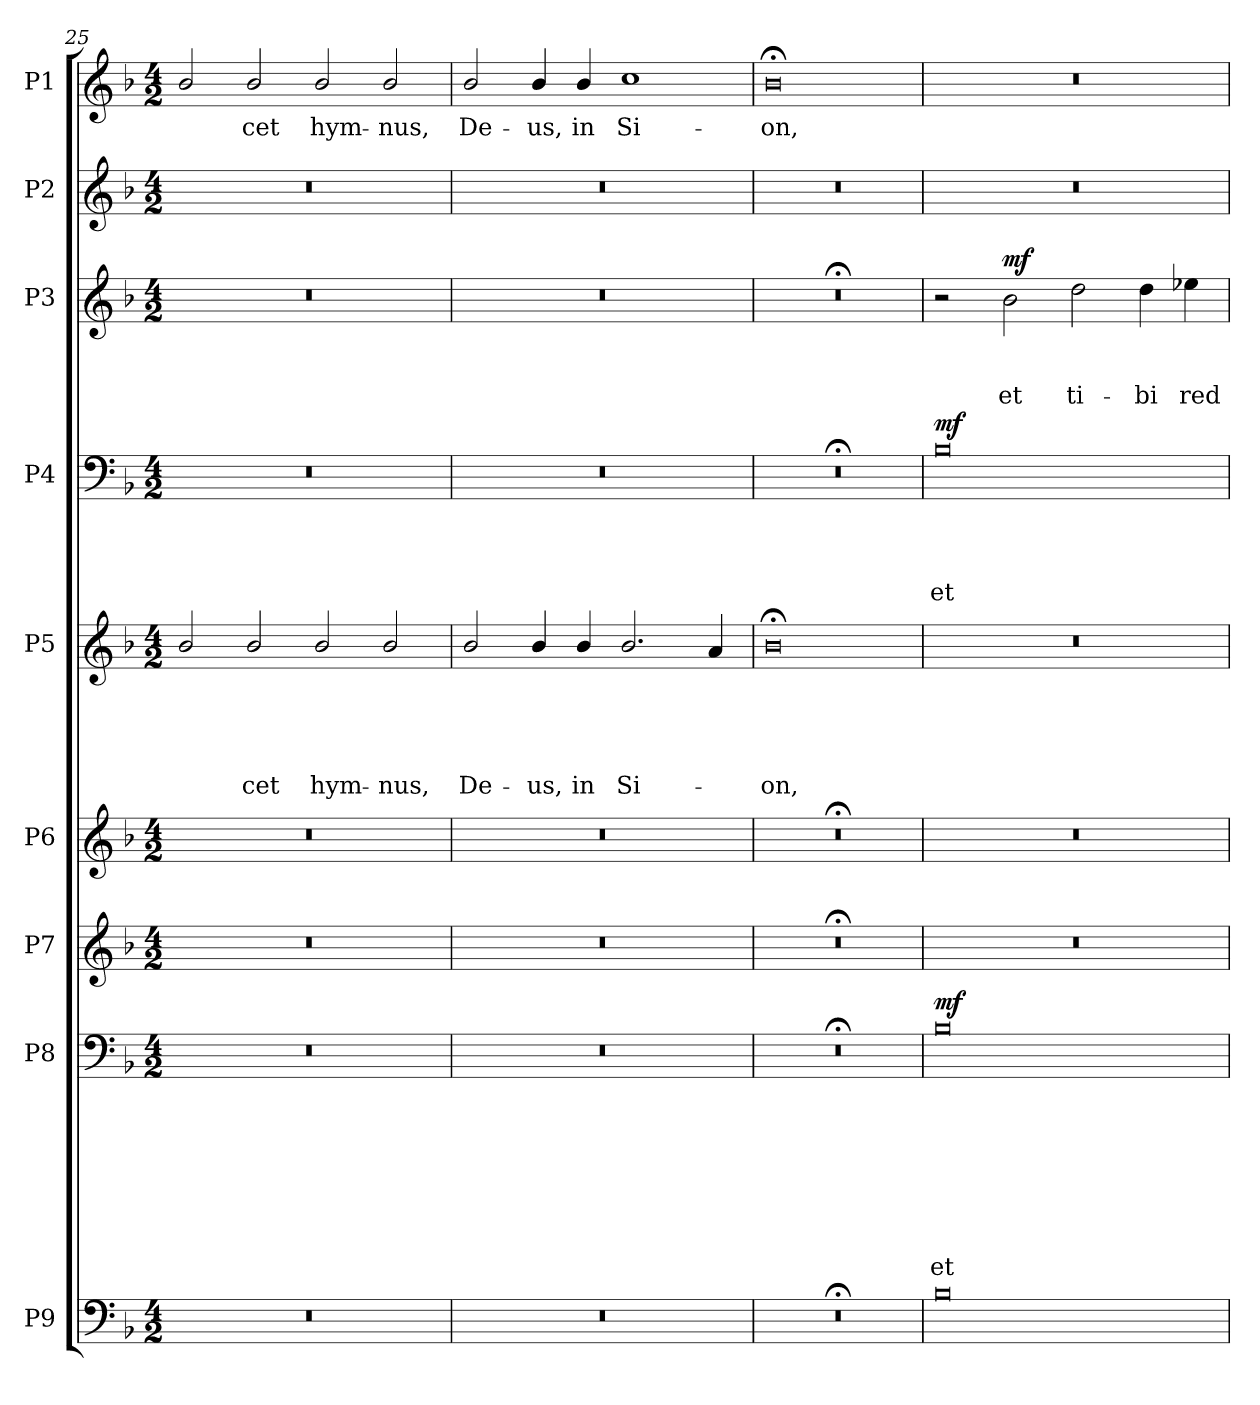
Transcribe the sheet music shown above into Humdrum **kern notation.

**kern	**kern	**text	**text	**text	**text	**text	**text	**text	**text	**dynam	**kern	**kern	**kern	**text	**text	**text	**text	**text	**kern	**text	**text	**text	**text	**dynam	**kern	**text	**text	**text	**dynam	**kern	**kern	**text
*part9	*part8	*part8	*part8	*part8	*part8	*part8	*part8	*part8	*part8	*part8	*part7	*part6	*part5	*part5	*part5	*part5	*part5	*part5	*part4	*part4	*part4	*part4	*part4	*part4	*part3	*part3	*part3	*part3	*part3	*part2	*part1	*part1
*staff9	*staff8	*staff8	*staff8	*staff8	*staff8	*staff8	*staff8	*staff8	*staff8	*staff8	*staff7	*staff6	*staff5	*staff5	*staff5	*staff5	*staff5	*staff5	*staff4	*staff4	*staff4	*staff4	*staff4	*staff4	*staff3	*staff3	*staff3	*staff3	*staff3	*staff2	*staff1	*staff1
*I"P9	*I"P8	*	*	*	*	*	*	*	*	*	*I"P7	*I"P6	*I"P5	*	*	*	*	*	*I"P4	*	*	*	*	*	*I"P3	*	*	*	*	*I"P2	*I"P1	*
*clefF4	*clefF4	*	*	*	*	*	*	*	*	*	*clefG2	*clefG2	*clefG2	*	*	*	*	*	*clefF4	*	*	*	*	*	*clefG2	*	*	*	*	*clefG2	*clefG2	*
*	*	*	*	*	*	*	*	*	*	*	*ITrd7c12	*	*	*	*	*	*	*	*	*	*	*	*	*	*ITrd7c12	*	*	*	*	*	*	*
*k[b-]	*k[b-]	*	*	*	*	*	*	*	*	*	*k[b-]	*k[b-]	*k[b-]	*	*	*	*	*	*k[b-]	*	*	*	*	*	*k[b-]	*	*	*	*	*k[b-]	*k[b-]	*
*F:	*F:	*	*	*	*	*	*	*	*	*	*F:	*F:	*F:	*	*	*	*	*	*F:	*	*	*	*	*	*F:	*	*	*	*	*F:	*F:	*
*M4/2	*M4/2	*	*	*	*	*	*	*	*	*	*M4/2	*M4/2	*M4/2	*	*	*	*	*	*M4/2	*	*	*	*	*	*M4/2	*	*	*	*	*M4/2	*M4/2	*
=25	=25	=25	=25	=25	=25	=25	=25	=25	=25	=25	=25	=25	=25	=25	=25	=25	=25	=25	=25	=25	=25	=25	=25	=25	=25	=25	=25	=25	=25	=25	=25	=25
!LO:N:vis=1	!LO:N:vis=1	!	!	!	!	!	!	!	!	!	!LO:N:vis=1	!LO:N:vis=1	!	!	!	!	!	!	!LO:N:vis=1	!	!	!	!	!	!LO:N:vis=1	!	!	!	!	!LO:N:vis=1	!	!
0r	0r	.	.	.	.	.	.	.	.	.	0r	0r	2b-/	.	.	.	.	.	0r	.	.	.	.	.	0r	.	.	.	.	0r	2b-/	.
!	!	!	!	!	!	!	!	!	!	!	!	!	!	!	!	!	!	!LO:LY:b	!	!	!	!	!	!	!	!	!	!	!	!	!	!LO:LY:b
.	.	.	.	.	.	.	.	.	.	.	.	.	2b-/	.	.	.	.	-cet	.	.	.	.	.	.	.	.	.	.	.	.	2b-/	-cet
!	!	!	!	!	!	!	!	!	!	!	!	!	!	!	!	!	!	!LO:LY:b	!	!	!	!	!	!	!	!	!	!	!	!	!	!LO:LY:b
.	.	.	.	.	.	.	.	.	.	.	.	.	2b-/	.	.	.	.	hym-	.	.	.	.	.	.	.	.	.	.	.	.	2b-/	hym-
!	!	!	!	!	!	!	!	!	!	!	!	!	!	!	!	!	!	!LO:LY:b	!	!	!	!	!	!	!	!	!	!	!	!	!	!LO:LY:b
.	.	.	.	.	.	.	.	.	.	.	.	.	2b-/	.	.	.	.	-nus,	.	.	.	.	.	.	.	.	.	.	.	.	2b-/	-nus,
=26	=26	=26	=26	=26	=26	=26	=26	=26	=26	=26	=26	=26	=26	=26	=26	=26	=26	=26	=26	=26	=26	=26	=26	=26	=26	=26	=26	=26	=26	=26	=26	=26
!LO:N:vis=1	!LO:N:vis=1	!	!	!	!	!	!	!	!	!	!LO:N:vis=1	!LO:N:vis=1	!	!	!	!	!	!LO:LY:b	!LO:N:vis=1	!	!	!	!	!	!LO:N:vis=1	!	!	!	!	!LO:N:vis=1	!	!LO:LY:b
0r	0r	.	.	.	.	.	.	.	.	.	0r	0r	2b-/	.	.	.	.	De-	0r	.	.	.	.	.	0r	.	.	.	.	0r	2b-/	De-
!	!	!	!	!	!	!	!	!	!	!	!	!	!	!	!	!	!	!LO:LY:b	!	!	!	!	!	!	!	!	!	!	!	!	!	!LO:LY:b
.	.	.	.	.	.	.	.	.	.	.	.	.	4b-/	.	.	.	.	-us,	.	.	.	.	.	.	.	.	.	.	.	.	4b-/	-us,
!	!	!	!	!	!	!	!	!	!	!	!	!	!	!	!	!	!	!LO:LY:b	!	!	!	!	!	!	!	!	!	!	!	!	!	!LO:LY:b
.	.	.	.	.	.	.	.	.	.	.	.	.	4b-/	.	.	.	.	in	.	.	.	.	.	.	.	.	.	.	.	.	4b-/	in
!	!	!	!	!	!	!	!	!	!	!	!	!	!	!	!	!	!	!LO:LY:b	!	!	!	!	!	!	!	!	!	!	!	!	!	!LO:LY:b
.	.	.	.	.	.	.	.	.	.	.	.	.	2.b-/	.	.	.	.	Si-	.	.	.	.	.	.	.	.	.	.	.	.	1cc	Si-
.	.	.	.	.	.	.	.	.	.	.	.	.	4a/	.	.	.	.	.	.	.	.	.	.	.	.	.	.	.	.	.	.	.
!!LO:PB:g=z
=27	=27	=27	=27	=27	=27	=27	=27	=27	=27	=27	=27	=27	=27	=27	=27	=27	=27	=27	=27	=27	=27	=27	=27	=27	=27	=27	=27	=27	=27	=27	=27	=27
!LO:N:vis=1	!LO:N:vis=1	!	!	!	!	!	!	!	!	!	!LO:N:vis=1	!LO:N:vis=1	!	!	!	!	!	!LO:LY:b	!LO:N:vis=1	!	!	!	!	!	!LO:N:vis=1	!	!	!	!	!LO:N:vis=1	!	!LO:LY:b
0r;<	0r;<	.	.	.	.	.	.	.	.	.	0r;<	0r;<	0b-;<	.	.	.	.	-on,	0r;<	.	.	.	.	.	0r;<	.	.	.	.	0r	0b-;<	-on,
=28	=28	=28	=28	=28	=28	=28	=28	=28	=28	=28	=28	=28	=28	=28	=28	=28	=28	=28	=28	=28	=28	=28	=28	=28	=28	=28	=28	=28	=28	=28	=28	=28
!	!	!	!	!	!	!	!	!	!LO:LY:b	!LO:DY:a	!LO:N:vis=1	!LO:N:vis=1	!LO:N:vis=1	!	!	!	!	!	!	!	!	!	!LO:LY:b	!LO:DY:a	!	!	!	!	!	!LO:N:vis=1	!LO:N:vis=1	!
0B-	0B-	.	.	.	.	.	.	.	et	mf	0r	0r	0r	.	.	.	.	.	0B-	.	.	.	et	mf	2r	.	.	.	.	0r	0r	.
!	!	!	!	!	!	!	!	!	!	!	!	!	!	!	!	!	!	!	!	!	!	!	!	!	!	!	!	!LO:LY:b	!LO:DY:a	!	!	!
.	.	.	.	.	.	.	.	.	.	.	.	.	.	.	.	.	.	.	.	.	.	.	.	.	2B-\	.	.	et	mf	.	.	.
!	!	!	!	!	!	!	!	!	!	!	!	!	!	!	!	!	!	!	!	!	!	!	!	!	!	!	!	!LO:LY:b	!	!	!	!
.	.	.	.	.	.	.	.	.	.	.	.	.	.	.	.	.	.	.	.	.	.	.	.	.	2d\	.	.	ti-	.	.	.	.
!	!	!	!	!	!	!	!	!	!	!	!	!	!	!	!	!	!	!	!	!	!	!	!	!	!	!	!	!LO:LY:b	!	!	!	!
.	.	.	.	.	.	.	.	.	.	.	.	.	.	.	.	.	.	.	.	.	.	.	.	.	4d\	.	.	-bi	.	.	.	.
!	!	!	!	!	!	!	!	!	!	!	!	!	!	!	!	!	!	!	!	!	!	!	!	!	!	!	!	!LO:LY:b	!	!	!	!
.	.	.	.	.	.	.	.	.	.	.	.	.	.	.	.	.	.	.	.	.	.	.	.	.	4e-X\	.	.	red-	.	.	.	.
=	=	=	=	=	=	=	=	=	=	=	=	=	=	=	=	=	=	=	=	=	=	=	=	=	=	=	=	=	=	=	=	=
*-	*-	*-	*-	*-	*-	*-	*-	*-	*-	*-	*-	*-	*-	*-	*-	*-	*-	*-	*-	*-	*-	*-	*-	*-	*-	*-	*-	*-	*-	*-	*-	*-
